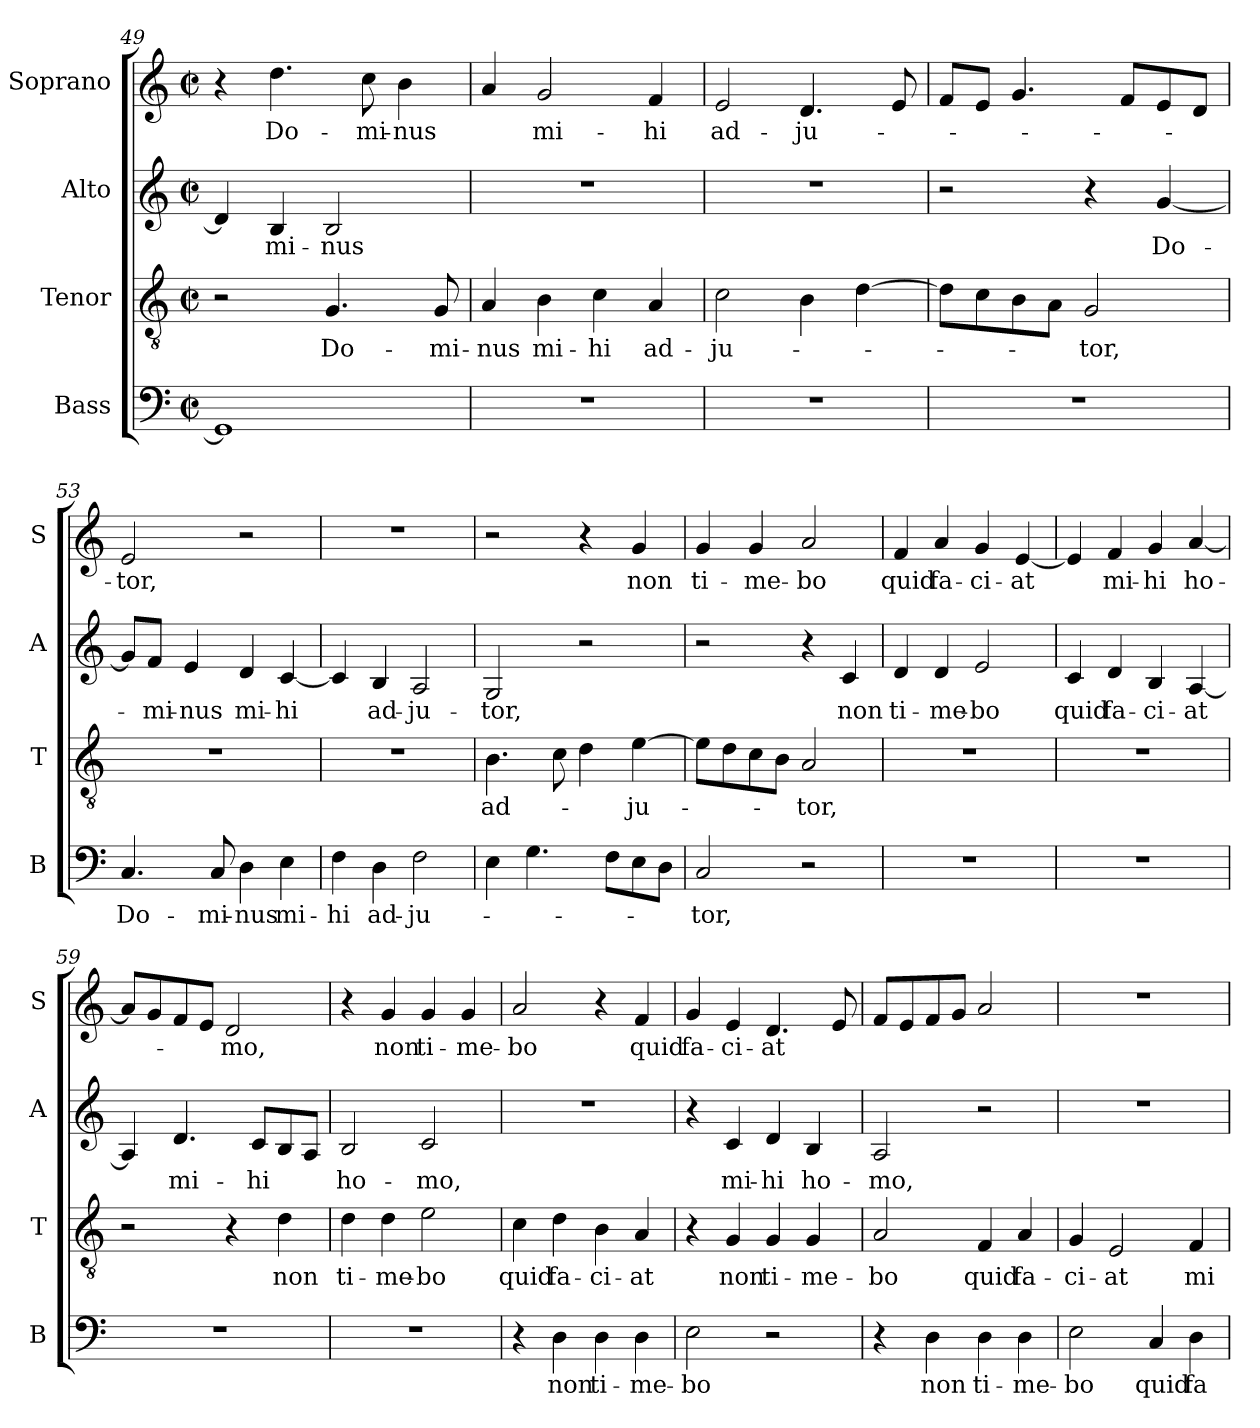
**kern	**text	**kern	**text	**kern	**text	**kern	**text
*part4	*part4	*part3	*part3	*part2	*part2	*part1	*part1
*staff4	*staff4	*staff3	*staff3	*staff2	*staff2	*staff1	*staff1
*I"Bass	*	*I"Tenor	*	*I"Alto	*	*I"Soprano	*
*I'B	*	*I'T	*	*I'A	*	*I'S	*
*clefF4	*	*clefGv2	*	*clefG2	*	*clefG2	*
*k[]	*	*k[]	*	*k[]	*	*k[]	*
*C:	*	*C:	*	*C:	*	*C:	*
*M2/2	*	*M2/2	*	*M2/2	*	*M2/2	*
*met(c|)	*	*met(c|)	*	*met(c|)	*	*met(c|)	*
=49	=49	=49	=49	=49	=49	=49	=49
1GG]	.	2r	.	4d/]	.	4r	.
.	.	.	.	4B/	-mi-	4.dd\	Do-
.	.	4.G/	Do-	2B/	-nus	.	.
.	.	.	.	.	.	8cc\	-mi-
.	.	.	.	.	.	4b\	-nus
.	.	8G/	-mi-	.	.	.	.
!!LO:PB:g=z
=50	=50	=50	=50	=50	=50	=50	=50
1r	.	4A/	-nus	1r	.	4a/	.
.	.	4B\	mi-	.	.	2g/	mi-
.	.	4c\	-hi	.	.	.	.
.	.	4A/	ad-	.	.	4f/	-hi
=51	=51	=51	=51	=51	=51	=51	=51
1r	.	2c\	-ju-	1r	.	2e/	ad-
.	.	4B\	.	.	.	4.d/	-ju-
.	.	[4d\	.	.	.	.	.
.	.	.	.	.	.	8e/	.
=52	=52	=52	=52	=52	=52	=52	=52
1r	.	8d\L]	.	2r	.	8f/L	.
.	.	8c\	.	.	.	8e/J	.
.	.	8B\	.	.	.	4.g/	.
.	.	8A\J	.	.	.	.	.
.	.	2G/	-tor,	4r	.	.	.
.	.	.	.	.	.	8f/L	.
.	.	.	.	[4g/	Do-	8e/	.
.	.	.	.	.	.	8d/J	.
=53	=53	=53	=53	=53	=53	=53	=53
4.C/	Do-	1r	.	8g/L]	.	2e/	-tor,
.	.	.	.	8f/J	-mi-	.	.
.	.	.	.	4e/	-nus	.	.
8C/	-mi-	.	.	.	.	.	.
4D\	-nus	.	.	4d/	mi-	2r	.
4E\	mi-	.	.	[4c/	-hi	.	.
=54	=54	=54	=54	=54	=54	=54	=54
4F\	-hi	1r	.	4c/]	.	1r	.
4D\	ad-	.	.	4B/	ad-	.	.
2F\	-ju-	.	.	2A/	-ju-	.	.
=55	=55	=55	=55	=55	=55	=55	=55
4E\	.	4.B\	ad-	2G/	-tor,	2r	.
4.G\	.	.	.	.	.	.	.
.	.	8c\	.	.	.	.	.
.	.	4d\	.	2r	.	4r	.
8F\L	.	.	.	.	.	.	.
8E\	.	[4e\	-ju-	.	.	4g/	non
8D\J	.	.	.	.	.	.	.
!!LO:LB:g=z
=56	=56	=56	=56	=56	=56	=56	=56
2C/	-tor,	8e\L]	.	2r	.	4g/	ti-
.	.	8d\	.	.	.	.	.
.	.	8c\	.	.	.	4g/	-me-
.	.	8B\J	.	.	.	.	.
2r	.	2A/	-tor,	4r	.	2a/	-bo
.	.	.	.	4c/	non	.	.
=57	=57	=57	=57	=57	=57	=57	=57
1r	.	1r	.	4d/	ti-	4f/	quid
.	.	.	.	4d/	-me-	4a/	fa-
.	.	.	.	2e/	-bo	4g/	-ci-
.	.	.	.	.	.	[4e/	-at
=58	=58	=58	=58	=58	=58	=58	=58
1r	.	1r	.	4c/	quid	4e/]	.
.	.	.	.	4d/	fa-	4f/	mi-
.	.	.	.	4B/	-ci-	4g/	-hi
.	.	.	.	[4A/	-at	[4a/	ho-
=59	=59	=59	=59	=59	=59	=59	=59
1r	.	2r	.	4A/]	.	8a/L]	.
.	.	.	.	.	.	8g/	.
.	.	.	.	4.d/	mi-	8f/	.
.	.	.	.	.	.	8e/J	.
.	.	4r	.	.	.	2d/	-mo,
.	.	.	.	8c/L	-hi	.	.
.	.	4d\	non	8B/	.	.	.
.	.	.	.	8A/J	.	.	.
=60	=60	=60	=60	=60	=60	=60	=60
1r	.	4d\	ti-	2B/	ho-	4r	.
.	.	4d\	-me-	.	.	4g/	non
.	.	2e\	-bo	2c/	-mo,	4g/	ti-
.	.	.	.	.	.	4g/	-me-
=61	=61	=61	=61	=61	=61	=61	=61
4r	.	4c\	quid	1r	.	2a/	-bo
4D\	non	4d\	fa-	.	.	.	.
4D\	ti-	4B\	-ci-	.	.	4r	.
4D\	-me-	4A/	-at	.	.	4f/	quid
!!LO:LB:g=z
=62	=62	=62	=62	=62	=62	=62	=62
2E\	-bo	4r	.	4r	.	4g/	fa-
.	.	4G/	non	4c/	mi-	4e/	-ci-
2r	.	4G/	ti-	4d/	-hi	4.d/	-at
.	.	4G/	-me-	4B/	ho-	.	.
.	.	.	.	.	.	8e/	.
=63	=63	=63	=63	=63	=63	=63	=63
4r	.	2A/	-bo	2A/	-mo,	8f/L	.
.	.	.	.	.	.	8e/	.
4D\	non	.	.	.	.	8f/	.
.	.	.	.	.	.	8g/J	.
4D\	ti-	4F/	quid	2r	.	2a/	.
4D\	-me-	4A/	fa-	.	.	.	.
=64	=64	=64	=64	=64	=64	=64	=64
2E\	-bo	4G/	-ci-	1r	.	1r	.
.	.	2E/	-at	.	.	.	.
4C/	quid	.	.	.	.	.	.
4D\	fa-	4F/	mi-	.	.	.	.
=	=	=	=	=	=	=	=
*-	*-	*-	*-	*-	*-	*-	*-
